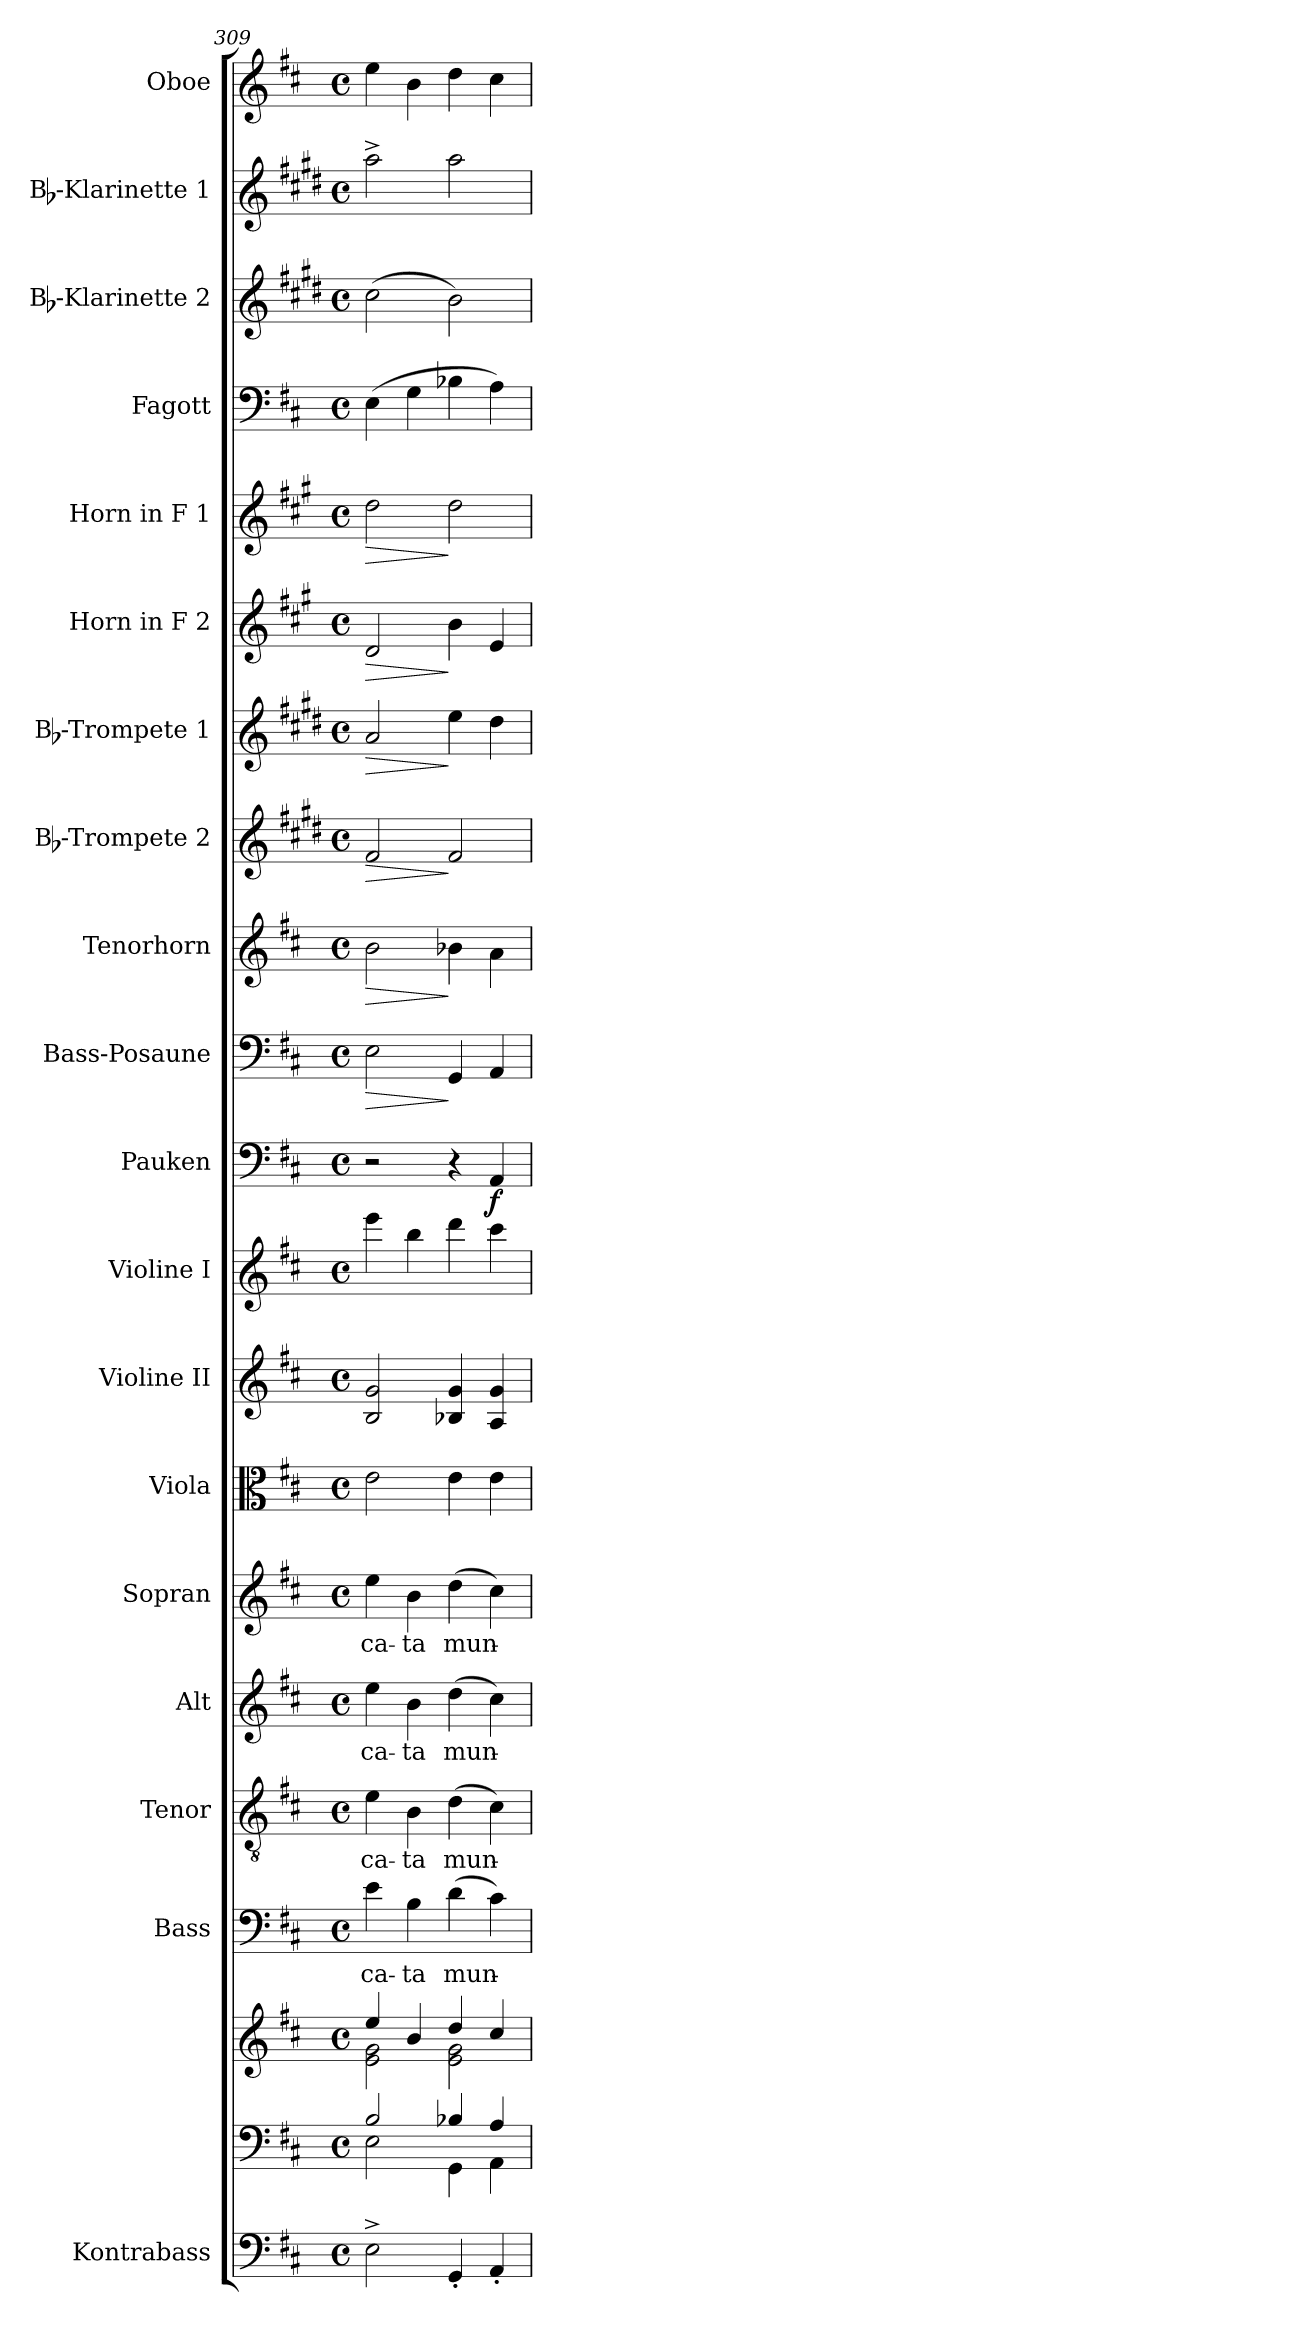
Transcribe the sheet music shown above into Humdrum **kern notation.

**kern	**kern	**kern	**kern	**text	**kern	**text	**kern	**text	**kern	**text	**kern	**kern	**kern	**kern	**dynam	**kern	**dynam	**kern	**dynam	**kern	**dynam	**kern	**dynam	**kern	**dynam	**kern	**dynam	**kern	**kern	**kern	**kern
*part20	*part19	*part19	*part18	*part18	*part17	*part17	*part16	*part16	*part15	*part15	*part14	*part13	*part12	*part11	*part11	*part10	*part10	*part9	*part9	*part8	*part8	*part7	*part7	*part6	*part6	*part5	*part5	*part4	*part3	*part2	*part1
*staff21	*staff20	*staff19	*staff18	*staff18	*staff17	*staff17	*staff16	*staff16	*staff15	*staff15	*staff14	*staff13	*staff12	*staff11	*staff11	*staff10	*staff10	*staff9	*staff9	*staff8	*staff8	*staff7	*staff7	*staff6	*staff6	*staff5	*staff5	*staff4	*staff3	*staff2	*staff1
*I"Kontrabass	*	*	*I"Bass	*	*I"Tenor	*	*I"Alt	*	*I"Sopran	*	*I"Viola	*I"Violine II	*I"Violine I	*I"Pauken	*	*I"Bass-Posaune	*	*I"Tenorhorn	*	*I"Bb-Trompete 2	*	*I"Bb-Trompete 1	*	*I"Horn in F 2	*	*I"Horn in F 1	*	*I"Fagott	*I"Bb-Klarinette 2	*I"Bb-Klarinette 1	*I"Oboe
*I'Kb.	*	*	*I'B.	*	*I'T.	*	*I'A.	*	*I'S.	*	*I'Vla.	*I'Vl. II	*I'Vl. I	*I'Pk.	*	*I'B. Pos.	*	*I'T. Hrn.	*	*I'Bb Trp. 2	*	*I'Bb Trp. 1	*	*	*	*	*	*I'Fg.	*I'Bb Kl. 2	*I'Bb Kl. 1	*I'Ob.
*clefF4	*clefF4	*clefG2	*clefF4	*	*clefGv2	*	*clefG2	*	*clefG2	*	*clefC3	*clefG2	*clefG2	*clefF4	*	*clefF4	*	*clefG2	*	*clefG2	*	*clefG2	*	*clefG2	*	*clefG2	*	*clefF4	*clefG2	*clefG2	*clefG2
*ITrd7c12	*	*	*	*	*	*	*	*	*	*	*	*	*	*	*	*	*	*ITrd8c14	*	*ITrd1c2	*	*ITrd1c2	*	*ITrd4c7	*	*ITrd4c7	*	*	*ITrd1c2	*ITrd1c2	*
*k[f#c#]	*k[f#c#]	*k[f#c#]	*k[f#c#]	*	*k[f#c#]	*	*k[f#c#]	*	*k[f#c#]	*	*k[f#c#]	*k[f#c#]	*k[f#c#]	*k[f#c#]	*	*k[f#c#]	*	*k[f#c#]	*	*k[f#c#]	*	*k[f#c#]	*	*k[f#c#]	*	*k[f#c#]	*	*k[f#c#]	*k[f#c#]	*k[f#c#]	*k[f#c#]
*D:	*D:	*D:	*D:	*	*D:	*	*D:	*	*D:	*	*D:	*D:	*D:	*D:	*	*D:	*	*D:	*	*D:	*	*D:	*	*D:	*	*D:	*	*D:	*D:	*D:	*D:
*M4/4	*M4/4	*M4/4	*M4/4	*	*M4/4	*	*M4/4	*	*M4/4	*	*M4/4	*M4/4	*M4/4	*M4/4	*	*M4/4	*	*M4/4	*	*M4/4	*	*M4/4	*	*M4/4	*	*M4/4	*	*M4/4	*M4/4	*M4/4	*M4/4
*met(c)	*met(c)	*met(c)	*met(c)	*	*met(c)	*	*met(c)	*	*met(c)	*	*met(c)	*met(c)	*met(c)	*met(c)	*	*met(c)	*	*met(c)	*	*met(c)	*	*met(c)	*	*met(c)	*	*met(c)	*	*met(c)	*met(c)	*met(c)	*met(c)
=309	=309	=309	=309	=309	=309	=309	=309	=309	=309	=309	=309	=309	=309	=309	=309	=309	=309	=309	=309	=309	=309	=309	=309	=309	=309	=309	=309	=309	=309	=309	=309
*	*^	*^	*	*	*	*	*	*	*	*	*	*	*	*	*	*	*	*	*	*	*	*	*	*	*	*	*	*	*	*	*
!	!	!	!	!	!	!LO:LY:b	!	!LO:LY:b	!	!LO:LY:b	!	!LO:LY:b	!	!	!	!	!	!	!LO:HP:b	!	!LO:HP:b	!	!LO:HP:b	!	!LO:HP:b	!	!LO:HP:b	!	!LO:HP:b	!	!	!	!
2EE^>\	2B/	2E\	4ee/	2e\ 2g\	4e\	-ca-	4e\	-ca-	4ee\	-ca-	4ee\	-ca-	2e\	2B/ 2g/	4eee\	2r	.	2E\	>	2B\	>	2e/	>	2g/	>	2G/	>	2g\	>	(>4E\	(>2b\	2gg^>\	4ee\
!	!	!	!	!	!	!LO:LY:b	!	!LO:LY:b	!	!LO:LY:b	!	!LO:LY:b	!	!	!	!	!	!	!	!	!	!	!	!	!	!	!	!	!	!	!	!	!
.	.	.	4b/	.	4B\	-ta	4B\	-ta	4b\	-ta	4b\	-ta	.	.	4bb\	.	.	.	.	.	.	.	.	.	.	.	.	.	.	4G\	.	.	4b\
!	!	!	!	!	!	!LO:LY:b	!	!LO:LY:b	!	!LO:LY:b	!	!LO:LY:b	!	!	!	!	!	!	!	!	!	!	!	!	!	!	!	!	!	!	!	!	!
4GGG'</	4B-X/	4GG\	4dd/	2e\ 2g\	(>4d\	mun-	(>4d\	mun-	(>4dd\	mun-	(>4dd\	mun-	4e\	4B-X/ 4g/	4ddd\	4r	.	4GG/	]	4B-X\	]	2e/	]	4dd\	]	4e\	]	2g\	]	4B-X\	2a\)	2gg\	4dd\
!	!	!	!	!	!	!	!	!	!	!	!	!	!	!	!	!	!LO:DY:b	!	!	!	!	!	!	!	!	!	!	!	!	!	!	!	!
4AAA'</	4A/	4AA\	4cc#/	.	4c#\)	.	4c#\)	.	4cc#\)	.	4cc#\)	.	4e\	4A/ 4g/	4ccc#\	4AA/	f	4AA/	.	4A\	.	.	.	4cc#\	.	4A/	.	.	.	4A\)	.	.	4cc#\
*	*v	*v	*	*	*	*	*	*	*	*	*	*	*	*	*	*	*	*	*	*	*	*	*	*	*	*	*	*	*	*	*	*	*
*	*	*v	*v	*	*	*	*	*	*	*	*	*	*	*	*	*	*	*	*	*	*	*	*	*	*	*	*	*	*	*	*	*
=	=	=	=	=	=	=	=	=	=	=	=	=	=	=	=	=	=	=	=	=	=	=	=	=	=	=	=	=	=	=	=
*-	*-	*-	*-	*-	*-	*-	*-	*-	*-	*-	*-	*-	*-	*-	*-	*-	*-	*-	*-	*-	*-	*-	*-	*-	*-	*-	*-	*-	*-	*-	*-
